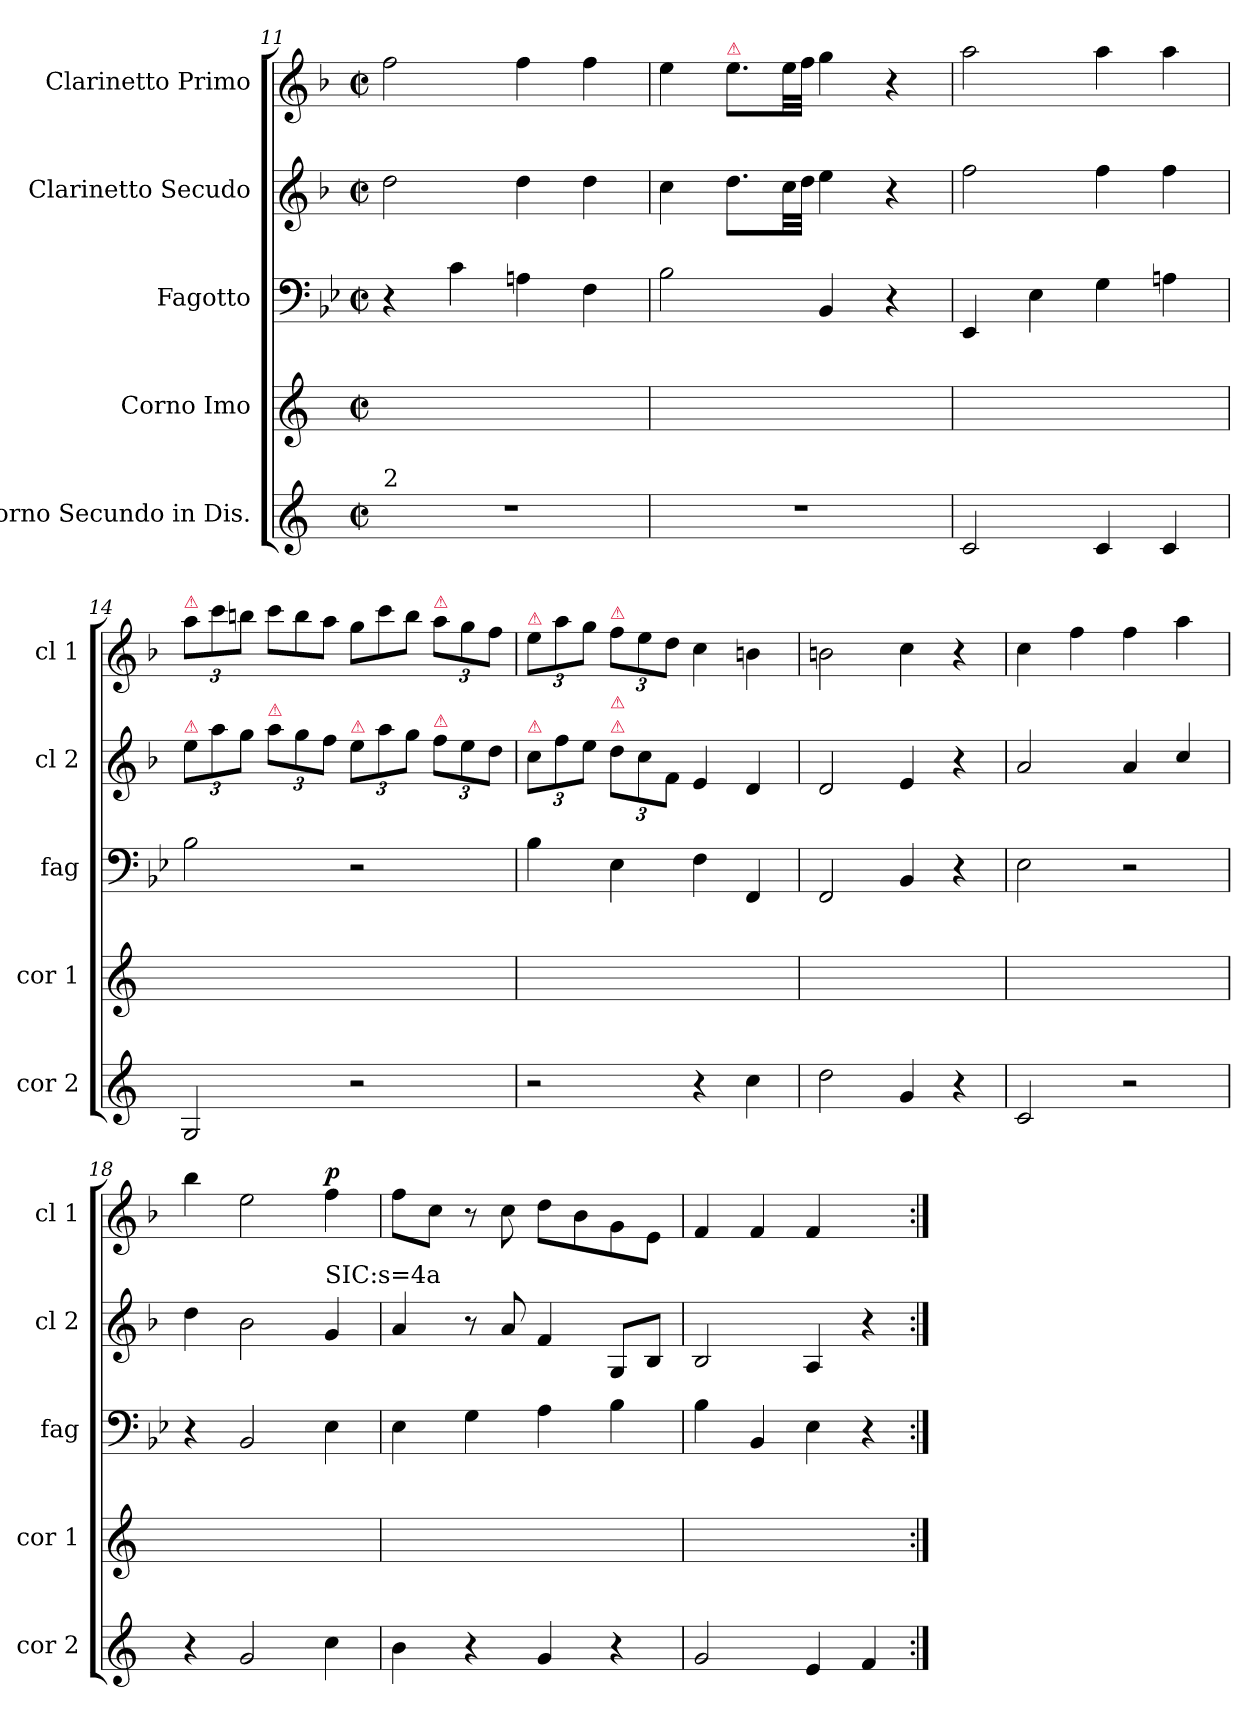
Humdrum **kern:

**kern	**kern	**kern	**kern	**kern	**dynam
*part5	*part4	*part3	*part2	*part1	*part1
*staff5	*staff4	*staff3	*staff2	*staff1	*staff1
*I"Corno Secundo in Dis.	*I"Corno Imo	*I"Fagotto	*I"Clarinetto Secudo	*I"Clarinetto Primo	*
*I'cor 2	*I'cor 1	*I'fag	*I'cl 2	*I'cl 1	*
*clefG2	*clefG2	*clefF4	*clefG2	*clefG2	*
*ITrd5c9	*ITrd5c9	*	*ITrd1c2	*ITrd1c2	*
*k[b-e-a-]	*k[b-e-a-]	*k[b-e-]	*k[b-e-a-]	*k[b-e-a-]	*
*M2/2	*M2/2	*M2/2	*M2/2	*M2/2	*
*met(c|)	*met(c|)	*met(c|)	*met(c|)	*met(c|)	*
=11	=11	=11	=11	=11	=11
!LO:TX:a:t=2	!	!	!	!	!
1r	1ryy	4r	2cc\	2ee-\	.
.	.	4c\	.	.	.
.	.	4An\	4cc\	4ee-\	.
.	.	4F\	4cc\	4ee-\	.
=12	=12	=12	=12	=12	=12
1r	1ryy	2B-\	4b-\	4dd\	.
!	!	!	!	!LO:TX:a:color=crimson:t=⚠	!
.	.	.	8.cc\L	8.dd\L	.
.	.	.	32b-\LL	32dd\LL	.
.	.	.	32cc\JJJ	32ee-\JJJ	.
.	.	4BB-/	4dd\	4ff\	.
.	.	4r	4r	4r	.
=13	=13	=13	=13	=13	=13
2E-/	1ryy	4EE-/	2ee-\	2gg\	.
.	.	4E-\	.	.	.
4E-/	.	4G\	4ee-\	4gg\	.
4E-/	.	4An\	4ee-\	4gg\	.
=14	=14	=14	=14	=14	=14
!	!	!	!	!LO:TX:a:color=crimson:t=⚠	!
!	!	!	!LO:TX:a:color=crimson:t=⚠	!	!
2BB-/	1ryy	2B-\	12dd\L	12gg\L	.
.	.	.	12gg\	12bb-\	.
.	.	.	12ff\J	12aan\J	.
*	*	*	*	*Xtuplet	*
!	!	!	!LO:TX:a:color=crimson:t=⚠	!	!
.	.	.	12gg\L	12bb-\L	.
.	.	.	12ff\	12aa\	.
.	.	.	12ee-\J	12gg\J	.
!	!	!	!LO:TX:a:color=crimson:t=⚠	!	!
2r	.	2r	12dd\L	12ff\L	.
.	.	.	12gg\	12bb-\	.
.	.	.	12ff\J	12aa\J	.
*	*	*	*	*tuplet	*
!	!	!	!	!LO:TX:a:color=crimson:t=⚠	!
!	!	!	!LO:TX:a:color=crimson:t=⚠	!	!
.	.	.	12ee-\L	12gg\L	.
.	.	.	12dd\	12ff\	.
.	.	.	12cc\J	12ee-\J	.
=15	=15	=15	=15	=15	=15
!	!	!	!	!LO:TX:a:color=crimson:t=⚠	!
!	!	!	!LO:TX:a:color=crimson:t=⚠	!	!
2r	1ryy	4B-\	12b-\L	12dd\L	.
.	.	.	12ee-\	12gg\	.
.	.	.	12dd\J	12ff\J	.
!	!	!	!	!LO:TX:a:color=crimson:t=⚠	!
!	!	!	!LO:TX:a:color=crimson:t=⚠	!	!
!	!	!	!LO:TX:a:color=crimson:t=⚠	!	!
.	.	4E-\	12cc\L	12ee-\L	.
.	.	.	12b-\	12dd\	.
.	.	.	12e-/J	12cc\J	.
4r	.	4F\	4d/	4b-\	.
4e-\	.	4FF/	4c/	4an\	.
=16	=16	=16	=16	=16	=16
2f\	1ryy	2FF/	2c/	2an\	.
4B-/	.	4BB-/	4d/	4b-\	.
4r	.	4r	4r	4r	.
=17	=17	=17	=17	=17	=17
2E-/	1ryy	2E-\	2g/	4b-\	.
.	.	.	.	4ee-\	.
2r	.	2r	4g/	4ee-\	.
.	.	.	4b-/	4gg\	.
=18	=18	=18	=18	=18	=18
4r	1ryy	4r	4cc\	4aa-\	.
!	!	!	!	!	!LO:DY:a
2B-/	.	2BB-/	2a-\	2dd\	f&colon;
!	!	!	!LO:TX:a:t=SIC&colon;s=4a	!	!
!	!	!	!	!	!LO:DY:a
4e-\	.	4E-\	4f/	4ee-\	p
=19	=19	=19	=19	=19	=19
4d\	1ryy	4E-\	4g/	8ee-\L	.
.	.	.	.	8b-\J	.
4r	.	4G\	8r	8r	.
.	.	.	8g/	8b-\	.
4B-/	.	4A\	4e-/	8cc\L	.
.	.	.	.	8a-\	.
4r	.	4B-\	8F/L	8f\	.
.	.	.	8A-/J	8d\J	.
=20	=20	=20	=20	=20	=20
2B-/	1ryy	4B-\	2A-/	4e-/	.
.	.	4BB-/	.	4e-/	.
4G/	.	4E-\	4G/	4e-/	.
4A-/	.	4r	4r	4ryy	.
=:|!	=:|!	=:|!	=:|!	=:|!	=:|!
*-	*-	*-	*-	*-	*-
